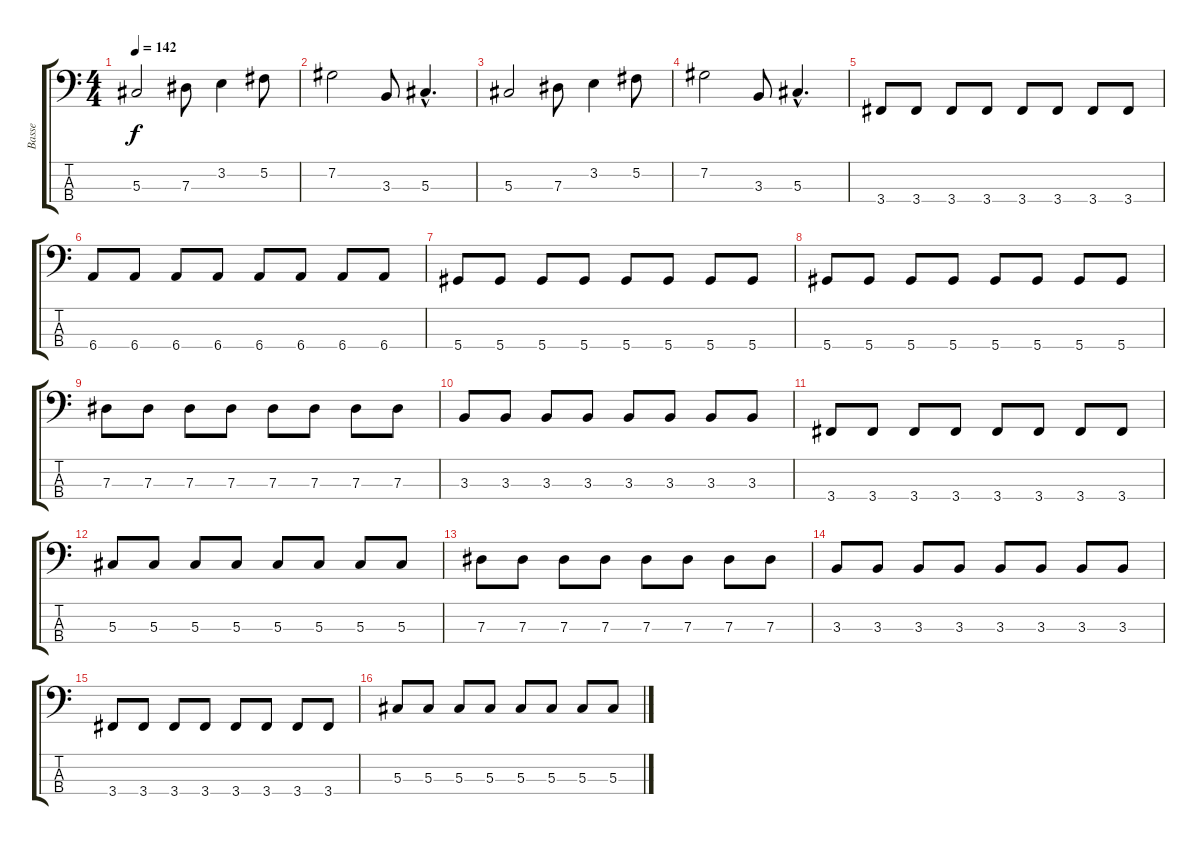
\track ("Basse" "Basse") {instrument electricbassfinger}
\staff {score tabs}
\tuning (Gb2 Db2 Ab1 Eb1) {hide}
\ts (4 4)
\tempo 142
\clef f4
\ks c
5.3.2{dy f} 7.3.8 3.2.4 5.2.8 |
7.2.2 3.3.8 5.3{hac}.4{d} |
5.3.2 7.3.8 3.2.4 5.2.8 |
7.2.2 3.3.8 5.3{hac}.4{d} |
3.4.8 3.4.8 3.4.8 3.4.8 3.4.8 3.4.8 3.4.8 3.4.8 |
6.4.8 6.4.8 6.4.8 6.4.8 6.4.8 6.4.8 6.4.8 6.4.8 |
5.4.8 5.4.8 5.4.8 5.4.8 5.4.8 5.4.8 5.4.8 5.4.8 |
5.4.8 5.4.8 5.4.8 5.4.8 5.4.8 5.4.8 5.4.8 5.4.8 |
7.3.8 7.3.8 7.3.8 7.3.8 7.3.8 7.3.8 7.3.8 7.3.8 |
3.3.8 3.3.8 3.3.8 3.3.8 3.3.8 3.3.8 3.3.8 3.3.8 |
3.4.8 3.4.8 3.4.8 3.4.8 3.4.8 3.4.8 3.4.8 3.4.8 |
5.3.8 5.3.8 5.3.8 5.3.8 5.3.8 5.3.8 5.3.8 5.3.8 |
7.3.8 7.3.8 7.3.8 7.3.8 7.3.8 7.3.8 7.3.8 7.3.8 |
3.3.8 3.3.8 3.3.8 3.3.8 3.3.8 3.3.8 3.3.8 3.3.8 |
3.4.8 3.4.8 3.4.8 3.4.8 3.4.8 3.4.8 3.4.8 3.4.8 |
5.3.8 5.3.8 5.3.8 5.3.8 5.3.8 5.3.8 5.3.8 5.3.8
